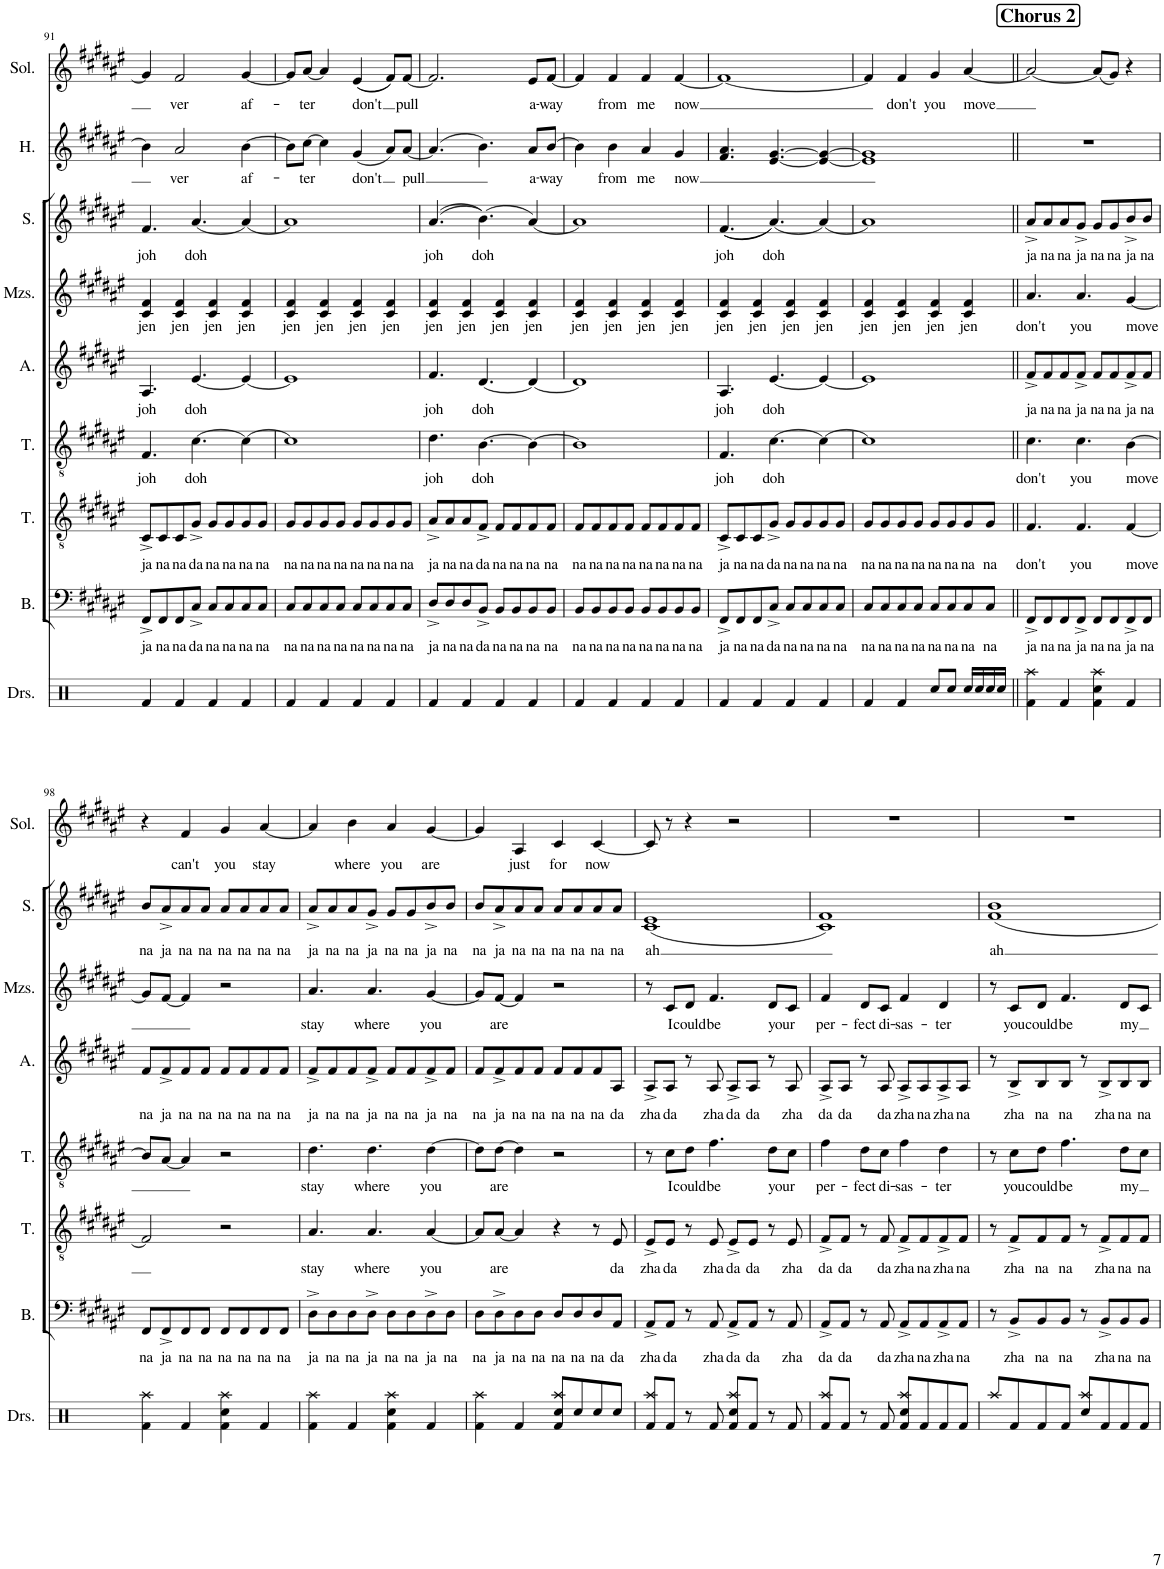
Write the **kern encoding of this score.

**kern	**text	**kern	**text	**kern	**text	**kern	**text	**kern	**text	**kern	**text	**kern	**text	**kern	**text
*part8	*part8	*part7	*part7	*part6	*part6	*part5	*part5	*part4	*part4	*part3	*part3	*part2	*part2	*part1	*part1
*staff8	*staff8	*staff7	*staff7	*staff6	*staff6	*staff5	*staff5	*staff4	*staff4	*staff3	*staff3	*staff2	*staff2	*staff1	*staff1
*I"Bass	*	*I"Tenor	*	*I"Tenor	*	*I"Alto	*	*I"Mezzo-soprano	*	*I"Soprano	*	*I"Harmony	*	*I"Solo	*
*I'B.	*	*I'T.	*	*I'T.	*	*I'A.	*	*I'Mzs.	*	*I'S.	*	*I'H.	*	*I'Sol.	*
!!LO:PB:g=z
*clefF4	*	*clefGv2	*	*clefGv2	*	*clefG2	*	*clefG2	*	*clefG2	*	*clefG2	*	*clefG2	*
*k[f#c#g#d#a#e#]	*	*k[f#c#g#d#a#e#]	*	*k[f#c#g#d#a#e#]	*	*k[f#c#g#d#a#e#]	*	*k[f#c#g#d#a#e#]	*	*k[f#c#g#d#a#e#]	*	*k[f#c#g#d#a#e#]	*	*k[f#c#g#d#a#e#]	*
*M4/4	*	*M4/4	*	*M4/4	*	*M4/4	*	*M4/4	*	*M4/4	*	*M4/4	*	*M4/4	*
=91	=91	=91	=91	=91	=91	=91	=91	=91	=91	=91	=91	=91	=91	=91	=91
!	!LO:LY:b	!	!LO:LY:b	!	!LO:LY:b	!	!LO:LY:b	!	!LO:LY:b	!	!LO:LY:b	!	!	!	!
8FF#^/L	ja	8C#^/L	ja	4.F#/	joh	4.A#/	joh	4c#/ 4f#/	jen	4.f#/	joh	4b\]	.	4g#/]	.
!	!LO:LY:b	!	!LO:LY:b	!	!	!	!	!	!	!	!	!	!	!	!
8FF#/	na	8C#/	na	.	.	.	.	.	.	.	.	.	.	.	.
!	!LO:LY:b	!	!LO:LY:b	!	!	!	!	!	!LO:LY:b	!	!	!	!LO:LY:b	!	!LO:LY:b
8FF#/	na	8C#/	na	.	.	.	.	4c#/ 4f#/	jen	.	.	2a#/	ver	2f#/	ver
!	!LO:LY:b	!	!LO:LY:b	!	!LO:LY:b	!	!LO:LY:b	!	!	!	!LO:LY:b	!	!	!	!
8C#^/J	da	8G#^/J	da	[4.c#\	doh	[4.e#/	doh	.	.	[4.a#/	doh	.	.	.	.
!	!LO:LY:b	!	!LO:LY:b	!	!	!	!	!	!LO:LY:b	!	!	!	!	!	!
8C#/L	na	8G#/L	na	.	.	.	.	4c#/ 4f#/	jen	.	.	.	.	.	.
!	!LO:LY:b	!	!LO:LY:b	!	!	!	!	!	!	!	!	!	!	!	!
8C#/	na	8G#/	na	.	.	.	.	.	.	.	.	.	.	.	.
!	!LO:LY:b	!	!LO:LY:b	!	!	!	!	!	!LO:LY:b	!	!	!	!LO:LY:b	!	!LO:LY:b
8C#/	na	8G#/	na	4c#\_	.	4e#/_	.	4c#/ 4f#/	jen	4a#/_	.	[4b\	af-	[4g#/	af-
!	!LO:LY:b	!	!LO:LY:b	!	!	!	!	!	!	!	!	!	!	!	!
8C#/J	na	8G#/J	na	.	.	.	.	.	.	.	.	.	.	.	.
=92	=92	=92	=92	=92	=92	=92	=92	=92	=92	=92	=92	=92	=92	=92	=92
!	!LO:LY:b	!	!LO:LY:b	!	!	!	!	!	!LO:LY:b	!	!	!	!	!	!
8C#/L	na	8G#/L	na	1c#]	.	1e#]	.	4c#/ 4f#/	jen	1a#]	.	8b\L]	.	8g#/L]	.
!	!LO:LY:b	!	!LO:LY:b	!	!	!	!	!	!	!	!	!	!LO:LY:b	!	!LO:LY:b
8C#/	na	8G#/	na	.	.	.	.	.	.	.	.	[8cc#\J	-ter	[8a#/J	-ter
!	!LO:LY:b	!	!LO:LY:b	!	!	!	!	!	!LO:LY:b	!	!	!	!	!	!
8C#/	na	8G#/	na	.	.	.	.	4c#/ 4f#/	jen	.	.	4cc#\]	.	4a#/]	.
!	!LO:LY:b	!	!LO:LY:b	!	!	!	!	!	!	!	!	!	!	!	!
8C#/J	na	8G#/J	na	.	.	.	.	.	.	.	.	.	.	.	.
!	!LO:LY:b	!	!LO:LY:b	!	!	!	!	!	!LO:LY:b	!	!	!	!LO:LY:b	!	!LO:LY:b
8C#/L	na	8G#/L	na	.	.	.	.	4c#/ 4f#/	jen	.	.	(4g#/	don't	((4e#/	don't
!	!LO:LY:b	!	!LO:LY:b	!	!	!	!	!	!	!	!	!	!	!	!
8C#/	na	8G#/	na	.	.	.	.	.	.	.	.	.	.	.	.
!	!LO:LY:b	!	!LO:LY:b	!	!	!	!	!	!LO:LY:b	!	!	!	!	!	!
8C#/	na	8G#/	na	.	.	.	.	4c#/ 4f#/	jen	.	.	8a#/L)	.	8f#/L))	.
!	!LO:LY:b	!	!LO:LY:b	!	!	!	!	!	!	!	!	!	!LO:LY:b	!	!LO:LY:b
8C#/J	na	8G#/J	na	.	.	.	.	.	.	.	.	[8a#/J	pull	[8f#/J	pull
=93	=93	=93	=93	=93	=93	=93	=93	=93	=93	=93	=93	=93	=93	=93	=93
!	!LO:LY:b	!	!LO:LY:b	!	!LO:LY:b	!	!LO:LY:b	!	!LO:LY:b	!	!LO:LY:b	!	!	!	!
8D#^/L	ja	8A#^/L	ja	4.d#\	joh	4.f#/	joh	4c#/ 4f#/	jen	((4.a#/	joh	(4.a#/]	.	2.f#/]	.
!	!LO:LY:b	!	!LO:LY:b	!	!	!	!	!	!	!	!	!	!	!	!
8D#/	na	8A#/	na	.	.	.	.	.	.	.	.	.	.	.	.
!	!LO:LY:b	!	!LO:LY:b	!	!	!	!	!	!LO:LY:b	!	!	!	!	!	!
8D#/	na	8A#/	na	.	.	.	.	4c#/ 4f#/	jen	.	.	.	.	.	.
!	!LO:LY:b	!	!LO:LY:b	!	!LO:LY:b	!	!LO:LY:b	!	!	!	!LO:LY:b	!	!	!	!
8BB^/J	da	8F#^/J	da	[4.B\	doh	[4.d#/	doh	.	.	(4.b\))	doh	4.b\)	.	.	.
!	!LO:LY:b	!	!LO:LY:b	!	!	!	!	!	!LO:LY:b	!	!	!	!	!	!
8BB/L	na	8F#/L	na	.	.	.	.	4c#/ 4f#/	jen	.	.	.	.	.	.
!	!LO:LY:b	!	!LO:LY:b	!	!	!	!	!	!	!	!	!	!	!	!
8BB/	na	8F#/	na	.	.	.	.	.	.	.	.	.	.	.	.
!	!LO:LY:b	!	!LO:LY:b	!	!	!	!	!	!LO:LY:b	!	!	!	!LO:LY:b	!	!LO:LY:b
8BB/	na	8F#/	na	4B\_	.	4d#/_	.	4c#/ 4f#/	jen	[4a#/)	.	8a#/L	a-	8e#/L	a-
!	!LO:LY:b	!	!LO:LY:b	!	!	!	!	!	!	!	!	!	!LO:LY:b	!	!LO:LY:b
8BB/J	na	8F#/J	na	.	.	.	.	.	.	.	.	[8b/J	-way	[8f#/J	-way
=94	=94	=94	=94	=94	=94	=94	=94	=94	=94	=94	=94	=94	=94	=94	=94
!	!LO:LY:b	!	!LO:LY:b	!	!	!	!	!	!LO:LY:b	!	!	!	!	!	!
8BB/L	na	8F#/L	na	1B]	.	1d#]	.	4c#/ 4f#/	jen	1a#]	.	4b\]	.	4f#/]	.
!	!LO:LY:b	!	!LO:LY:b	!	!	!	!	!	!	!	!	!	!	!	!
8BB/	na	8F#/	na	.	.	.	.	.	.	.	.	.	.	.	.
!	!LO:LY:b	!	!LO:LY:b	!	!	!	!	!	!LO:LY:b	!	!	!	!LO:LY:b	!	!LO:LY:b
8BB/	na	8F#/	na	.	.	.	.	4c#/ 4f#/	jen	.	.	4b\	from	4f#/	from
!	!LO:LY:b	!	!LO:LY:b	!	!	!	!	!	!	!	!	!	!	!	!
8BB/J	na	8F#/J	na	.	.	.	.	.	.	.	.	.	.	.	.
!	!LO:LY:b	!	!LO:LY:b	!	!	!	!	!	!LO:LY:b	!	!	!	!LO:LY:b	!	!LO:LY:b
8BB/L	na	8F#/L	na	.	.	.	.	4c#/ 4f#/	jen	.	.	4a#/	me	4f#/	me
!	!LO:LY:b	!	!LO:LY:b	!	!	!	!	!	!	!	!	!	!	!	!
8BB/	na	8F#/	na	.	.	.	.	.	.	.	.	.	.	.	.
!	!LO:LY:b	!	!LO:LY:b	!	!	!	!	!	!LO:LY:b	!	!	!	!LO:LY:b	!	!LO:LY:b
8BB/	na	8F#/	na	.	.	.	.	4c#/ 4f#/	jen	.	.	4g#/	now	[4f#/	now
!	!LO:LY:b	!	!LO:LY:b	!	!	!	!	!	!	!	!	!	!	!	!
8BB/J	na	8F#/J	na	.	.	.	.	.	.	.	.	.	.	.	.
=95	=95	=95	=95	=95	=95	=95	=95	=95	=95	=95	=95	=95	=95	=95	=95
!	!LO:LY:b	!	!LO:LY:b	!	!LO:LY:b	!	!LO:LY:b	!	!LO:LY:b	!	!LO:LY:b	!	!	!	!
8FF#^/L	ja	8C#^/L	ja	4.F#/	joh	4.A#/	joh	4c#/ 4f#/	jen	((4.f#/	joh	4.f#/ 4.a#/	.	1f#_	.
!	!LO:LY:b	!	!LO:LY:b	!	!	!	!	!	!	!	!	!	!	!	!
8FF#/	na	8C#/	na	.	.	.	.	.	.	.	.	.	.	.	.
!	!LO:LY:b	!	!LO:LY:b	!	!	!	!	!	!LO:LY:b	!	!	!	!	!	!
8FF#/	na	8C#/	na	.	.	.	.	4c#/ 4f#/	jen	.	.	.	.	.	.
!	!LO:LY:b	!	!LO:LY:b	!	!LO:LY:b	!	!LO:LY:b	!	!	!	!LO:LY:b	!	!	!	!
8C#^/J	da	8G#^/J	da	[4.c#\	doh	[4.e#/	doh	.	.	[4.a#/))	doh	[4.e#/ [4.g#/	.	.	.
!	!LO:LY:b	!	!LO:LY:b	!	!	!	!	!	!LO:LY:b	!	!	!	!	!	!
8C#/L	na	8G#/L	na	.	.	.	.	4c#/ 4f#/	jen	.	.	.	.	.	.
!	!LO:LY:b	!	!LO:LY:b	!	!	!	!	!	!	!	!	!	!	!	!
8C#/	na	8G#/	na	.	.	.	.	.	.	.	.	.	.	.	.
!	!LO:LY:b	!	!LO:LY:b	!	!	!	!	!	!LO:LY:b	!	!	!	!	!	!
8C#/	na	8G#/	na	4c#\_	.	4e#/_	.	4c#/ 4f#/	jen	4a#/_	.	4e#/_ 4g#/_	.	.	.
!	!LO:LY:b	!	!LO:LY:b	!	!	!	!	!	!	!	!	!	!	!	!
8C#/J	na	8G#/J	na	.	.	.	.	.	.	.	.	.	.	.	.
=96	=96	=96	=96	=96	=96	=96	=96	=96	=96	=96	=96	=96	=96	=96	=96
!	!LO:LY:b	!	!LO:LY:b	!	!	!	!	!	!LO:LY:b	!	!	!	!	!	!
8C#/L	na	8G#/L	na	1c#]	.	1e#]	.	4c#/ 4f#/	jen	1a#]	.	1e#] 1g#]	.	4f#/]	.
!	!LO:LY:b	!	!LO:LY:b	!	!	!	!	!	!	!	!	!	!	!	!
8C#/	na	8G#/	na	.	.	.	.	.	.	.	.	.	.	.	.
!	!LO:LY:b	!	!LO:LY:b	!	!	!	!	!	!LO:LY:b	!	!	!	!	!	!LO:LY:b
8C#/	na	8G#/	na	.	.	.	.	4c#/ 4f#/	jen	.	.	.	.	4f#/	don't
!	!LO:LY:b	!	!LO:LY:b	!	!	!	!	!	!	!	!	!	!	!	!
8C#/J	na	8G#/J	na	.	.	.	.	.	.	.	.	.	.	.	.
!	!LO:LY:b	!	!LO:LY:b	!	!	!	!	!	!LO:LY:b	!	!	!	!	!	!LO:LY:b
8C#/L	na	8G#/L	na	.	.	.	.	4c#/ 4f#/	jen	.	.	.	.	4g#/	you
!	!LO:LY:b	!	!LO:LY:b	!	!	!	!	!	!	!	!	!	!	!	!
8C#/	na	8G#/	na	.	.	.	.	.	.	.	.	.	.	.	.
!	!LO:LY:b	!	!LO:LY:b	!	!	!	!	!	!LO:LY:b	!	!	!	!	!	!LO:LY:b
8C#/	na	8G#/	na	.	.	.	.	4c#/ 4f#/	jen	.	.	.	.	[4a#/	move
!	!LO:LY:b	!	!LO:LY:b	!	!	!	!	!	!	!	!	!	!	!	!
8C#/J	na	8G#/J	na	.	.	.	.	.	.	.	.	.	.	.	.
!!LO:REH:place=s1:a:B:cj:fs=14:t=Chorus 2
=97||	=97||	=97||	=97||	=97||	=97||	=97||	=97||	=97||	=97||	=97||	=97||	=97||	=97||	=97||	=97||
!	!LO:LY:b	!	!LO:LY:b	!	!LO:LY:b	!	!LO:LY:b	!	!LO:LY:b	!	!LO:LY:b	!	!	!	!
8FF#^/L	ja	4.F#/	don't	4.c#\	don't	8f#^/L	ja	4.a#/	don't	8a#^/L	ja	1r	.	2a#/_	.
!	!LO:LY:b	!	!	!	!	!	!LO:LY:b	!	!	!	!LO:LY:b	!	!	!	!
8FF#/	na	.	.	.	.	8f#/	na	.	.	8a#/	na	.	.	.	.
!	!LO:LY:b	!	!	!	!	!	!LO:LY:b	!	!	!	!LO:LY:b	!	!	!	!
8FF#/	na	.	.	.	.	8f#/	na	.	.	8a#/	na	.	.	.	.
!	!LO:LY:b	!	!LO:LY:b	!	!LO:LY:b	!	!LO:LY:b	!	!LO:LY:b	!	!LO:LY:b	!	!	!	!
8FF#^/J	ja	4.F#/	you	4.c#\	you	8f#^/J	ja	4.a#/	you	8g#^/J	ja	.	.	.	.
!	!LO:LY:b	!	!	!	!	!	!LO:LY:b	!	!	!	!LO:LY:b	!	!	!	!
8FF#/L	na	.	.	.	.	8f#/L	na	.	.	8g#/L	na	.	.	(8a#/L]	.
!	!LO:LY:b	!	!	!	!	!	!LO:LY:b	!	!	!	!LO:LY:b	!	!	!	!
8FF#/	na	.	.	.	.	8f#/	na	.	.	8g#/	na	.	.	8g#/J)	.
!	!LO:LY:b	!	!LO:LY:b	!	!LO:LY:b	!	!LO:LY:b	!	!LO:LY:b	!	!LO:LY:b	!	!	!	!
8FF#^/	ja	[4F#/	move	[4B\	move	8f#^/	ja	[4g#/	move	8b^/	ja	.	.	4r	.
!	!LO:LY:b	!	!	!	!	!	!LO:LY:b	!	!	!	!LO:LY:b	!	!	!	!
8FF#/J	na	.	.	.	.	8f#/J	na	.	.	8b/J	na	.	.	.	.
!!LO:LB:g=z
=98	=98	=98	=98	=98	=98	=98	=98	=98	=98	=98	=98	=98	=98	=98	=98
!	!LO:LY:b	!	!	!	!	!	!LO:LY:b	!	!	!	!LO:LY:b	!	!	!	!
8FF#/L	na	2F#/]	.	8B/L]	.	8f#/L	na	8g#/L]	.	8b/L	na	1r	.	4r	.
!	!LO:LY:b	!	!	!	!	!	!LO:LY:b	!	!	!	!LO:LY:b	!	!	!	!
8FF#^/	ja	.	.	[8A#/J	.	8f#^/	ja	[8f#/J	.	8a#^/	ja	.	.	.	.
!	!LO:LY:b	!	!	!	!	!	!LO:LY:b	!	!	!	!LO:LY:b	!	!	!	!LO:LY:b
8FF#/	na	.	.	4A#/]	.	8f#/	na	4f#/]	.	8a#/	na	.	.	4f#/	can't
!	!LO:LY:b	!	!	!	!	!	!LO:LY:b	!	!	!	!LO:LY:b	!	!	!	!
8FF#/J	na	.	.	.	.	8f#/J	na	.	.	8a#/J	na	.	.	.	.
!	!LO:LY:b	!	!	!	!	!	!LO:LY:b	!	!	!	!LO:LY:b	!	!	!	!LO:LY:b
8FF#/L	na	2r	.	2r	.	8f#/L	na	2r	.	8a#/L	na	.	.	4g#/	you
!	!LO:LY:b	!	!	!	!	!	!LO:LY:b	!	!	!	!LO:LY:b	!	!	!	!
8FF#/	na	.	.	.	.	8f#/	na	.	.	8a#/	na	.	.	.	.
!	!LO:LY:b	!	!	!	!	!	!LO:LY:b	!	!	!	!LO:LY:b	!	!	!	!LO:LY:b
8FF#/	na	.	.	.	.	8f#/	na	.	.	8a#/	na	.	.	[4a#/	stay
!	!LO:LY:b	!	!	!	!	!	!LO:LY:b	!	!	!	!LO:LY:b	!	!	!	!
8FF#/J	na	.	.	.	.	8f#/J	na	.	.	8a#/J	na	.	.	.	.
=99	=99	=99	=99	=99	=99	=99	=99	=99	=99	=99	=99	=99	=99	=99	=99
!	!LO:LY:b	!	!LO:LY:b	!	!LO:LY:b	!	!LO:LY:b	!	!LO:LY:b	!	!LO:LY:b	!	!	!	!
8D#^\L	ja	4.A#/	stay	4.d#\	stay	8f#^/L	ja	4.a#/	stay	8a#^/L	ja	1r	.	4a#/]	.
!	!LO:LY:b	!	!	!	!	!	!LO:LY:b	!	!	!	!LO:LY:b	!	!	!	!
8D#\	na	.	.	.	.	8f#/	na	.	.	8a#/	na	.	.	.	.
!	!LO:LY:b	!	!	!	!	!	!LO:LY:b	!	!	!	!LO:LY:b	!	!	!	!LO:LY:b
8D#\	na	.	.	.	.	8f#/	na	.	.	8a#/	na	.	.	4b\	where
!	!LO:LY:b	!	!LO:LY:b	!	!LO:LY:b	!	!LO:LY:b	!	!LO:LY:b	!	!LO:LY:b	!	!	!	!
8D#^\J	ja	4.A#/	where	4.d#\	where	8f#^/J	ja	4.a#/	where	8g#^/J	ja	.	.	.	.
!	!LO:LY:b	!	!	!	!	!	!LO:LY:b	!	!	!	!LO:LY:b	!	!	!	!LO:LY:b
8D#\L	na	.	.	.	.	8f#/L	na	.	.	8g#/L	na	.	.	4a#/	you
!	!LO:LY:b	!	!	!	!	!	!LO:LY:b	!	!	!	!LO:LY:b	!	!	!	!
8D#\	na	.	.	.	.	8f#/	na	.	.	8g#/	na	.	.	.	.
!	!LO:LY:b	!	!LO:LY:b	!	!LO:LY:b	!	!LO:LY:b	!	!LO:LY:b	!	!LO:LY:b	!	!	!	!LO:LY:b
8D#^\	ja	[4A#/	you	[4d#\	you	8f#^/	ja	[4g#/	you	8b^/	ja	.	.	[4g#/	are
!	!LO:LY:b	!	!	!	!	!	!LO:LY:b	!	!	!	!LO:LY:b	!	!	!	!
8D#\J	na	.	.	.	.	8f#/J	na	.	.	8b/J	na	.	.	.	.
=100	=100	=100	=100	=100	=100	=100	=100	=100	=100	=100	=100	=100	=100	=100	=100
!	!LO:LY:b	!	!	!	!	!	!LO:LY:b	!	!	!	!LO:LY:b	!	!	!	!
8D#\L	na	8A#/L]	.	8d#\L]	.	8f#/L	na	8g#/L]	.	8b/L	na	1r	.	4g#/]	.
!	!LO:LY:b	!	!LO:LY:b	!	!LO:LY:b	!	!LO:LY:b	!	!LO:LY:b	!	!LO:LY:b	!	!	!	!
8D#^\	ja	[8A#/J	-are	[8d#\J	-are	8f#^/	ja	[8f#/J	are	8a#^/	ja	.	.	.	.
!	!LO:LY:b	!	!	!	!	!	!LO:LY:b	!	!	!	!LO:LY:b	!	!	!	!LO:LY:b
8D#\	na	4A#/]	.	4d#\]	.	8f#/	na	4f#/]	.	8a#/	na	.	.	4A#/	just
!	!LO:LY:b	!	!	!	!	!	!LO:LY:b	!	!	!	!LO:LY:b	!	!	!	!
8D#\J	na	.	.	.	.	8f#/J	na	.	.	8a#/J	na	.	.	.	.
!	!LO:LY:b	!	!	!	!	!	!LO:LY:b	!	!	!	!LO:LY:b	!	!	!	!LO:LY:b
8D#/L	na	4r	.	2r	.	8f#/L	na	2r	.	8a#/L	na	.	.	4c#/	for
!	!LO:LY:b	!	!	!	!	!	!LO:LY:b	!	!	!	!LO:LY:b	!	!	!	!
8D#/	na	.	.	.	.	8f#/	na	.	.	8a#/	na	.	.	.	.
!	!LO:LY:b	!	!	!	!	!	!LO:LY:b	!	!	!	!LO:LY:b	!	!	!	!LO:LY:b
8D#/	na	8r	.	.	.	8f#/	na	.	.	8a#/	na	.	.	[4c#/	now
!	!LO:LY:b	!	!LO:LY:b	!	!	!	!LO:LY:b	!	!	!	!LO:LY:b	!	!	!	!
8AA#/J	da	8E#/	da	.	.	8A#/J	da	.	.	8a#/J	na	.	.	.	.
=101	=101	=101	=101	=101	=101	=101	=101	=101	=101	=101	=101	=101	=101	=101	=101
!	!LO:LY:b	!	!LO:LY:b	!	!	!	!LO:LY:b	!	!	!	!LO:LY:b	!	!	!	!
8AA#^/L	zha	8E#^/L	zha	8r	.	8A#^/L	zha	8r	.	(1c# 1e#	ah	1r	.	8c#/]	.
!	!LO:LY:b	!	!LO:LY:b	!	!LO:LY:b	!	!LO:LY:b	!	!LO:LY:b	!	!	!	!	!	!
8AA#/J	da	8E#/J	da	8c#\L	I	8A#/J	da	8c#/L	I	.	.	.	.	8r	.
!	!	!	!	!	!LO:LY:b	!	!	!	!LO:LY:b	!	!	!	!	!	!
8r	.	8r	.	8d#\J	could	8r	.	8d#/J	could	.	.	.	.	4r	.
!	!LO:LY:b	!	!LO:LY:b	!	!LO:LY:b	!	!LO:LY:b	!	!LO:LY:b	!	!	!	!	!	!
8AA#/	zha	8E#/	zha	4.f#\	be	8A#/	zha	4.f#/	be	.	.	.	.	.	.
!	!LO:LY:b	!	!LO:LY:b	!	!	!	!LO:LY:b	!	!	!	!	!	!	!	!
8AA#^/L	da	8E#^/L	da	.	.	8A#^/L	da	.	.	.	.	.	.	2r	.
!	!LO:LY:b	!	!LO:LY:b	!	!	!	!LO:LY:b	!	!	!	!	!	!	!	!
8AA#/J	da	8E#/J	da	.	.	8A#/J	da	.	.	.	.	.	.	.	.
!	!	!	!	!	!LO:LY:b	!	!	!	!LO:LY:b	!	!	!	!	!	!
8r	.	8r	.	8d#\L	your	8r	.	8d#/L	your	.	.	.	.	.	.
!	!LO:LY:b	!	!LO:LY:b	!	!	!	!LO:LY:b	!	!	!	!	!	!	!	!
8AA#/	zha	8E#/	zha	8c#\J	.	8A#/	zha	8c#/J	.	.	.	.	.	.	.
=102	=102	=102	=102	=102	=102	=102	=102	=102	=102	=102	=102	=102	=102	=102	=102
!	!LO:LY:b	!	!LO:LY:b	!	!LO:LY:b	!	!LO:LY:b	!	!LO:LY:b	!	!	!	!	!	!
8AA#^/L	da	8F#^/L	da	4f#\	per-	8A#^/L	da	4f#/	per-	1c# 1f#)	.	1r	.	1r	.
!	!LO:LY:b	!	!LO:LY:b	!	!	!	!LO:LY:b	!	!	!	!	!	!	!	!
8AA#/J	da	8F#/J	da	.	.	8A#/J	da	.	.	.	.	.	.	.	.
!	!	!	!	!	!LO:LY:b	!	!	!	!LO:LY:b	!	!	!	!	!	!
8r	.	8r	.	8d#\L	-fect	8r	.	8d#/L	-fect	.	.	.	.	.	.
!	!LO:LY:b	!	!LO:LY:b	!	!LO:LY:b	!	!LO:LY:b	!	!LO:LY:b	!	!	!	!	!	!
8AA#/	da	8F#/	da	8c#\J	di-	8A#/	da	8c#/J	di-	.	.	.	.	.	.
!	!LO:LY:b	!	!LO:LY:b	!	!LO:LY:b	!	!LO:LY:b	!	!LO:LY:b	!	!	!	!	!	!
8AA#^/L	zha	8F#^/L	zha	4f#\	-sas-	8A#^/L	zha	4f#/	-sas-	.	.	.	.	.	.
!	!LO:LY:b	!	!LO:LY:b	!	!	!	!LO:LY:b	!	!	!	!	!	!	!	!
8AA#/	na	8F#/	na	.	.	8A#/	na	.	.	.	.	.	.	.	.
!	!LO:LY:b	!	!LO:LY:b	!	!LO:LY:b	!	!LO:LY:b	!	!LO:LY:b	!	!	!	!	!	!
8AA#^/	zha	8F#^/	zha	4d#\	-ter	8A#^/	zha	4d#/	-ter	.	.	.	.	.	.
!	!LO:LY:b	!	!LO:LY:b	!	!	!	!LO:LY:b	!	!	!	!	!	!	!	!
8AA#/J	na	8F#/J	na	.	.	8A#/J	na	.	.	.	.	.	.	.	.
=103	=103	=103	=103	=103	=103	=103	=103	=103	=103	=103	=103	=103	=103	=103	=103
!	!	!	!	!	!	!	!	!	!	!	!LO:LY:b	!	!	!	!
8r	.	8r	.	8r	.	8r	.	8r	.	1f# 1b	ah	1r	.	1r	.
!	!LO:LY:b	!	!LO:LY:b	!	!LO:LY:b	!	!LO:LY:b	!	!LO:LY:b	!	!	!	!	!	!
8BB^/L	zha	8F#^/L	zha	8c#\L	you	8B^/L	zha	8c#/L	you	.	.	.	.	.	.
!	!LO:LY:b	!	!LO:LY:b	!	!LO:LY:b	!	!LO:LY:b	!	!LO:LY:b	!	!	!	!	!	!
8BB/	na	8F#/	na	8d#\J	could	8B/	na	8d#/J	could	.	.	.	.	.	.
!	!LO:LY:b	!	!LO:LY:b	!	!LO:LY:b	!	!LO:LY:b	!	!LO:LY:b	!	!	!	!	!	!
8BB/J	na	8F#/J	na	4.f#\	be	8B/J	na	4.f#/	be	.	.	.	.	.	.
8r	.	8r	.	.	.	8r	.	.	.	.	.	.	.	.	.
!	!LO:LY:b	!	!LO:LY:b	!	!	!	!LO:LY:b	!	!	!	!	!	!	!	!
8BB^/L	zha	8F#^/L	zha	.	.	8B^/L	zha	.	.	.	.	.	.	.	.
!	!LO:LY:b	!	!LO:LY:b	!	!LO:LY:b	!	!LO:LY:b	!	!LO:LY:b	!	!	!	!	!	!
8BB/	na	8F#/	na	8d#\L	my	8B/	na	8d#/L	my	.	.	.	.	.	.
!	!LO:LY:b	!	!LO:LY:b	!	!	!	!LO:LY:b	!	!	!	!	!	!	!	!
8BB/J	na	8F#/J	na	8c#\J	.	8B/J	na	8c#/J	.	.	.	.	.	.	.
=	=	=	=	=	=	=	=	=	=	=	=	=	=	=	=
*-	*-	*-	*-	*-	*-	*-	*-	*-	*-	*-	*-	*-	*-	*-	*-
